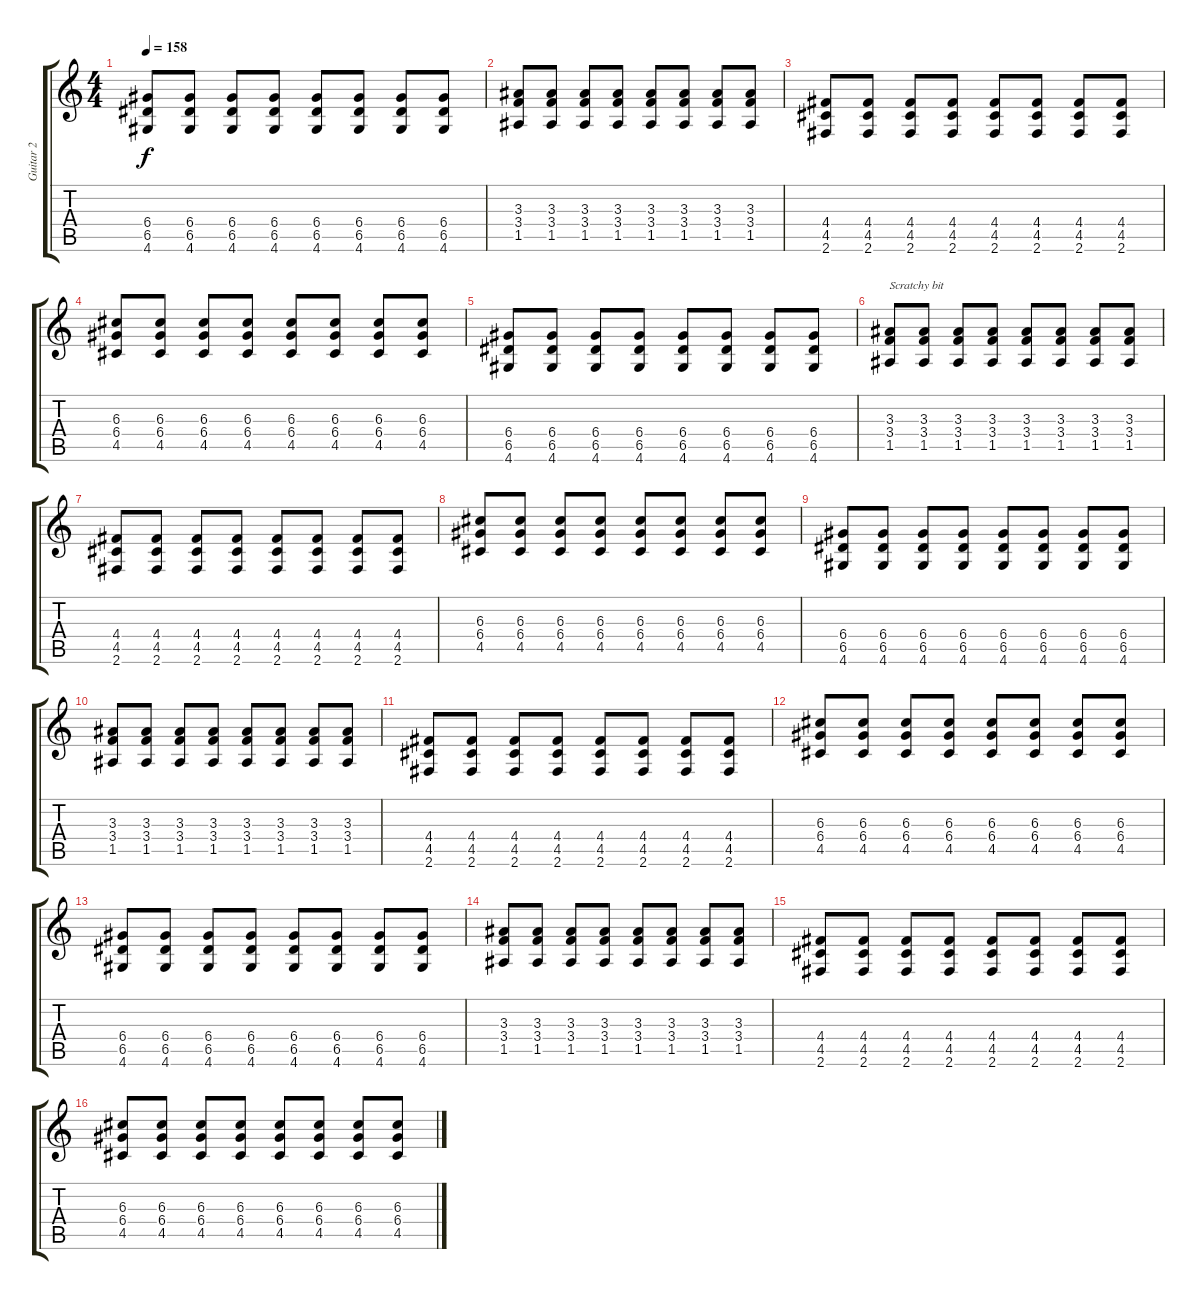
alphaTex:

\track ("Guitar 2" "Guitar 2") {instrument distortionguitar}
\staff {score tabs}
\tuning (E4 B3 G3 D3 A2 E2) {hide}
\ts (4 4)
\tempo 158
\clef g2
\ks c
(6.4 6.5 4.6).8{dy f} (6.4 6.5 4.6).8 (6.4 6.5 4.6).8 (6.4 6.5 4.6).8 (6.4 6.5 4.6).8 (6.4 6.5 4.6).8 (6.4 6.5 4.6).8 (6.4 6.5 4.6).8 |
(3.3 3.4 1.5).8 (3.3 3.4 1.5).8 (3.3 3.4 1.5).8 (3.3 3.4 1.5).8 (3.3 3.4 1.5).8 (3.3 3.4 1.5).8 (3.3 3.4 1.5).8 (3.3 3.4 1.5).8 |
(4.4 4.5 2.6).8 (4.4 4.5 2.6).8 (4.4 4.5 2.6).8 (4.4 4.5 2.6).8 (4.4 4.5 2.6).8 (4.4 4.5 2.6).8 (4.4 4.5 2.6).8 (4.4 4.5 2.6).8 |
(6.3 6.4 4.5).8 (6.3 6.4 4.5).8 (6.3 6.4 4.5).8 (6.3 6.4 4.5).8 (6.3 6.4 4.5).8 (6.3 6.4 4.5).8 (6.3 6.4 4.5).8 (6.3 6.4 4.5).8 |
(6.4 6.5 4.6).8 (6.4 6.5 4.6).8 (6.4 6.5 4.6).8 (6.4 6.5 4.6).8 (6.4 6.5 4.6).8 (6.4 6.5 4.6).8 (6.4 6.5 4.6).8 (6.4 6.5 4.6).8 |
(3.3 3.4 1.5).8{txt "Scratchy bit"} (3.3 3.4 1.5).8 (3.3 3.4 1.5).8 (3.3 3.4 1.5).8 (3.3 3.4 1.5).8 (3.3 3.4 1.5).8 (3.3 3.4 1.5).8 (3.3 3.4 1.5).8 |
(4.4 4.5 2.6).8 (4.4 4.5 2.6).8 (4.4 4.5 2.6).8 (4.4 4.5 2.6).8 (4.4 4.5 2.6).8 (4.4 4.5 2.6).8 (4.4 4.5 2.6).8 (4.4 4.5 2.6).8 |
(6.3 6.4 4.5).8 (6.3 6.4 4.5).8 (6.3 6.4 4.5).8 (6.3 6.4 4.5).8 (6.3 6.4 4.5).8 (6.3 6.4 4.5).8 (6.3 6.4 4.5).8 (6.3 6.4 4.5).8 |
(6.4 6.5 4.6).8 (6.4 6.5 4.6).8 (6.4 6.5 4.6).8 (6.4 6.5 4.6).8 (6.4 6.5 4.6).8 (6.4 6.5 4.6).8 (6.4 6.5 4.6).8 (6.4 6.5 4.6).8 |
(3.3 3.4 1.5).8 (3.3 3.4 1.5).8 (3.3 3.4 1.5).8 (3.3 3.4 1.5).8 (3.3 3.4 1.5).8 (3.3 3.4 1.5).8 (3.3 3.4 1.5).8 (3.3 3.4 1.5).8 |
(4.4 4.5 2.6).8 (4.4 4.5 2.6).8 (4.4 4.5 2.6).8 (4.4 4.5 2.6).8 (4.4 4.5 2.6).8 (4.4 4.5 2.6).8 (4.4 4.5 2.6).8 (4.4 4.5 2.6).8 |
(6.3 6.4 4.5).8 (6.3 6.4 4.5).8 (6.3 6.4 4.5).8 (6.3 6.4 4.5).8 (6.3 6.4 4.5).8 (6.3 6.4 4.5).8 (6.3 6.4 4.5).8 (6.3 6.4 4.5).8 |
(6.4 6.5 4.6).8 (6.4 6.5 4.6).8 (6.4 6.5 4.6).8 (6.4 6.5 4.6).8 (6.4 6.5 4.6).8 (6.4 6.5 4.6).8 (6.4 6.5 4.6).8 (6.4 6.5 4.6).8 |
(3.3 3.4 1.5).8 (3.3 3.4 1.5).8 (3.3 3.4 1.5).8 (3.3 3.4 1.5).8 (3.3 3.4 1.5).8 (3.3 3.4 1.5).8 (3.3 3.4 1.5).8 (3.3 3.4 1.5).8 |
(4.4 4.5 2.6).8 (4.4 4.5 2.6).8 (4.4 4.5 2.6).8 (4.4 4.5 2.6).8 (4.4 4.5 2.6).8 (4.4 4.5 2.6).8 (4.4 4.5 2.6).8 (4.4 4.5 2.6).8 |
(6.3 6.4 4.5).8 (6.3 6.4 4.5).8 (6.3 6.4 4.5).8 (6.3 6.4 4.5).8 (6.3 6.4 4.5).8 (6.3 6.4 4.5).8 (6.3 6.4 4.5).8 (6.3 6.4 4.5).8
